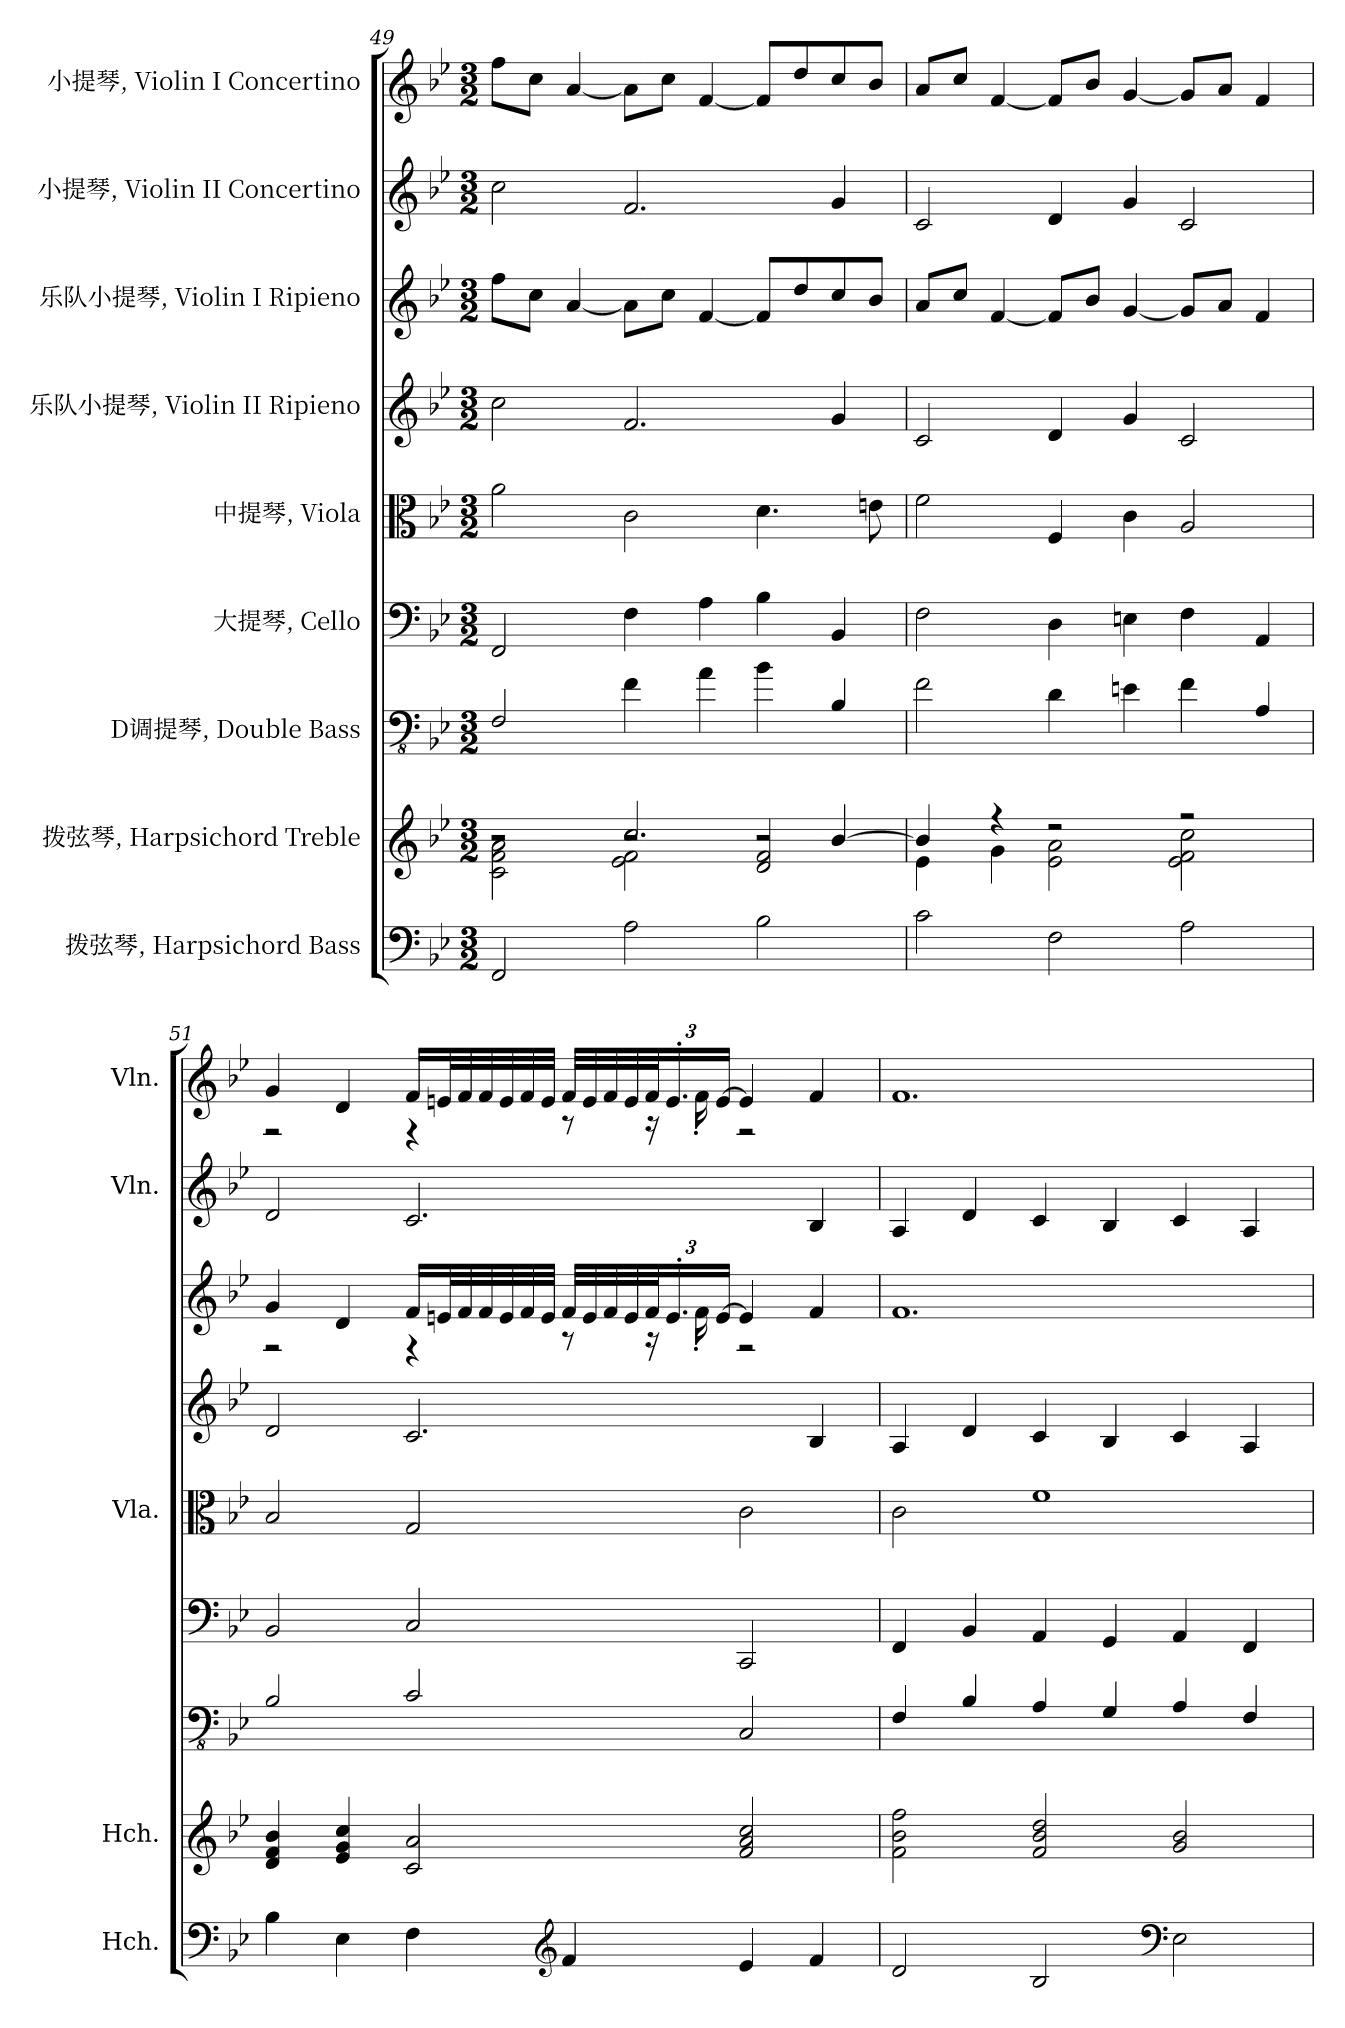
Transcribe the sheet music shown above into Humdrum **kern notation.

**kern	**kern	**kern	**kern	**kern	**kern	**kern	**kern	**kern
*part9	*part8	*part7	*part6	*part5	*part4	*part3	*part2	*part1
*staff9	*staff8	*staff7	*staff6	*staff5	*staff4	*staff3	*staff2	*staff1
*I"拨弦琴, Harpsichord Bass	*I"拨弦琴, Harpsichord Treble	*I"D调提琴, Double Bass	*I"大提琴, Cello	*I"中提琴, Viola	*I"乐队小提琴, Violin II Ripieno	*I"乐队小提琴, Violin  I Ripieno	*I"小提琴, Violin II Concertino	*I"小提琴, Violin  I Concertino
*I'Hch.	*I'Hch.	*	*	*I'Vla.	*	*	*I'Vln.	*I'Vln.
*clefF4	*clefG2	*clefFv4	*clefF4	*clefC3	*clefG2	*clefG2	*clefG2	*clefG2
*	*	*ITrd7c12	*	*	*	*	*	*
*k[b-e-]	*k[b-e-]	*k[b-e-]	*k[b-e-]	*k[b-e-]	*k[b-e-]	*k[b-e-]	*k[b-e-]	*k[b-e-]
*M3/2	*M3/2	*M3/2	*M3/2	*M3/2	*M3/2	*M3/2	*M3/2	*M3/2
=49	=49	=49	=49	=49	=49	=49	=49	=49
*	*^	*	*	*	*	*	*	*
*	*	*^	*	*	*	*	*	*	*
2FF/	2r	2c\ 2f\ 2a\	2r	2FFF/	2FF/	2a\	2cc\	8ff\L	2cc\	8ff\L
.	.	.	.	.	.	.	.	8cc\J	.	8cc\J
.	.	.	.	.	.	.	.	[4a/	.	[4a/
2A\	2.cc/	2e-\ 2f\	2r	4FF\	4F\	2c\	2.f/	8a\L]	2.f/	8a\L]
.	.	.	.	.	.	.	.	8cc\J	.	8cc\J
.	.	.	.	4AA\	4A\	.	.	[4f/	.	[4f/
2B-\	.	2r	2d/ 2f/	4BB-\	4B-\	4.d\	.	8f/L]	.	8f/L]
.	.	.	.	.	.	.	.	8dd/	.	8dd/
.	[4b-/	.	.	4BBB-/	4BB-/	.	4g/	8cc/	4g/	8cc/
.	.	.	.	.	.	8en\	.	8b-/J	.	8b-/J
*	*	*v	*v	*	*	*	*	*	*	*
=50	=50	=50	=50	=50	=50	=50	=50	=50	=50
2c\	4b-/]	4e-\	2FF\	2F\	2f\	2c/	8a/L	2c/	8a/L
.	.	.	.	.	.	.	8cc/J	.	8cc/J
.	4r	4g\	.	.	.	.	[4f/	.	[4f/
2F\	2r	2e-\ 2a\	4DD\	4D\	4F/	4d/	8f/L]	4d/	8f/L]
.	.	.	.	.	.	.	8b-/J	.	8b-/J
.	.	.	4EEn\	4En\	4c\	4g/	[4g/	4g/	[4g/
2A\	2r	2e-\ 2f\ 2cc\	4FF\	4F\	2A/	2c/	8g/L]	2c/	8g/L]
.	.	.	.	.	.	.	8a/J	.	8a/J
.	.	.	4AAA/	4AA/	.	.	4f/	.	4f/
*	*v	*v	*	*	*	*	*	*	*
!!LO:PB:g=z
=51	=51	=51	=51	=51	=51	=51	=51	=51
*	*	*	*	*	*	*^	*	*^
4B-\	4d/ 4f/ 4b-/	2BBB-/	2BB-/	2B-/	2d/	4g/	2r	2d/	4g/	2r
4E-\	4e-/ 4g/ 4cc/	.	.	.	.	4d/	.	.	4d/	.
4F\	2c/ 2a/	2CC/	2C/	2G/	2.c/	16f/LL	4r	2.c/	16f/LL	4r
.	.	.	.	.	.	32en/L	.	.	32en/L	.
.	.	.	.	.	.	32f/	.	.	32f/	.
.	.	.	.	.	.	32f/	.	.	32f/	.
.	.	.	.	.	.	32e/	.	.	32e/	.
.	.	.	.	.	.	32f/	.	.	32f/	.
.	.	.	.	.	.	32e/JJJ	.	.	32e/JJJ	.
*clefG2	*	*	*	*	*	*	*	*	*	*
4f/	.	.	.	.	.	32f/LLL	8r	.	32f/LLL	8r
.	.	.	.	.	.	32e/	.	.	32e/	.
.	.	.	.	.	.	32f/	.	.	32f/	.
.	.	.	.	.	.	32e/	.	.	32e/	.
*	*	*	*	*	*	*Xbrackettup	*	*	*Xbrackettup	*
.	.	.	.	.	.	48f/J	16r	.	48f/J	16r
.	.	.	.	.	.	24.e'/	.	.	24.e'/	.
.	.	.	.	.	.	.	16f'\	.	.	16f'\
.	.	.	.	.	.	[24e/JJ	.	.	[24e/JJ	.
4e-/	2f/ 2a/ 2cc/	2CCC/	2CC/	2c\	.	4e/]	2r	.	4e/]	2r
4f/	.	.	.	.	4B-/	4f/	.	4B-/	4f/	.
*	*	*	*	*	*	*v	*v	*	*v	*v
=52	=52	=52	=52	=52	=52	=52	=52	=52
2d/	2f\ 2b-\ 2ff\	4FFF/	4FF/	2c\	4A/	1.f	4A/	1.f
.	.	4BBB-/	4BB-/	.	4d/	.	4d/	.
2B-/	2f/ 2b-/ 2dd/	4AAA/	4AA/	1f	4c/	.	4c/	.
.	.	4GGG/	4GG/	.	4B-/	.	4B-/	.
*clefF4	*	*	*	*	*	*	*	*
2E-\	2g/ 2b-/	4AAA/	4AA/	.	4c/	.	4c/	.
.	.	4FFF/	4FF/	.	4A/	.	4A/	.
=	=	=	=	=	=	=	=	=
*-	*-	*-	*-	*-	*-	*-	*-	*-
